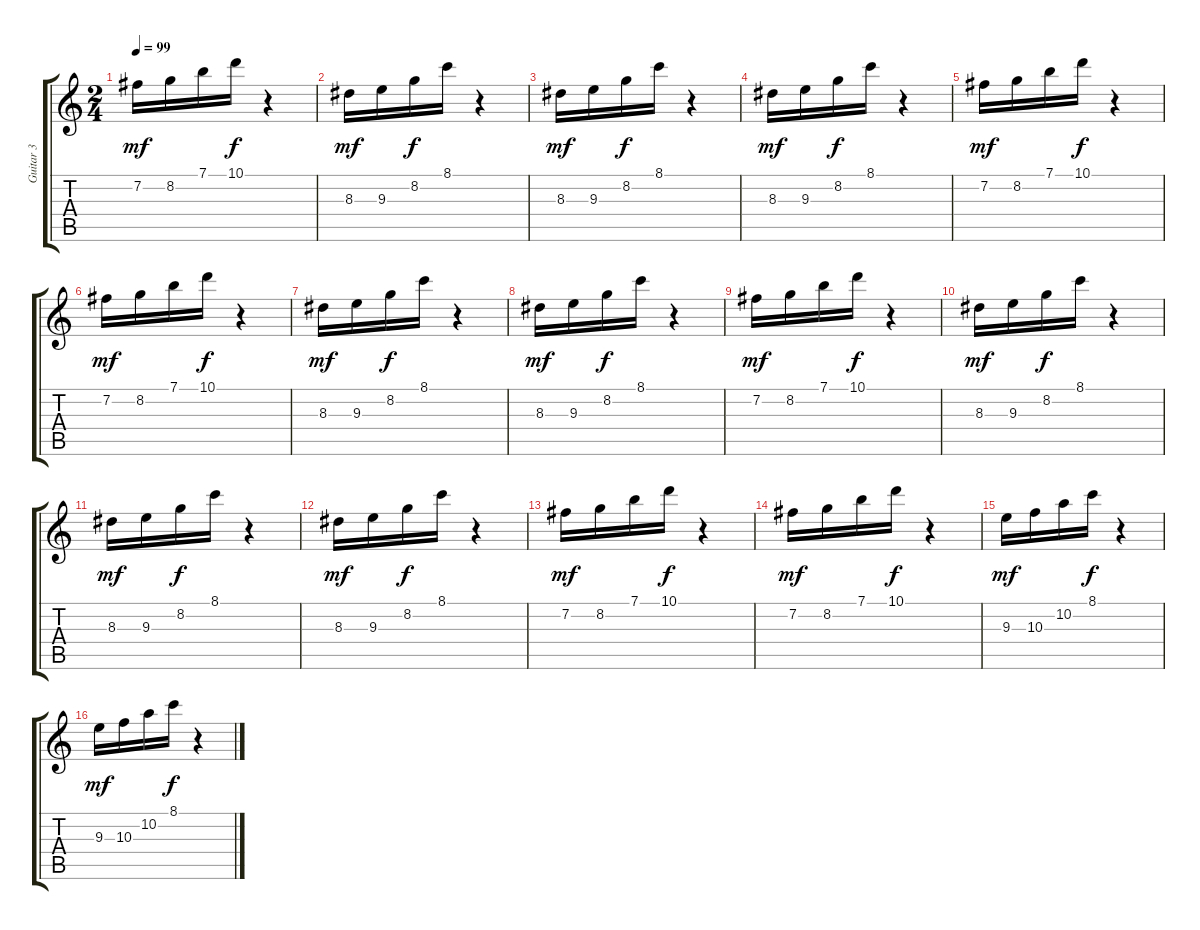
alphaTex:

\track ("Guitar 3" "Guitar 3") {instrument acousticguitarsteel}
\staff {score tabs}
\tuning (E4 B3 G3 D3 A2 E2) {hide}
\ts (2 4)
\tempo 99
\clef g2
\ks c
7.2.16{dy mf} 8.2.16 7.1.16 10.1.16{dy f} r.4 |
8.3.16{dy mf} 9.3.16 8.2.16{dy f} 8.1.16 r.4 |
8.3.16{dy mf} 9.3.16 8.2.16{dy f} 8.1.16 r.4 |
8.3.16{dy mf} 9.3.16 8.2.16{dy f} 8.1.16 r.4 |
7.2.16{dy mf} 8.2.16 7.1.16 10.1.16{dy f} r.4 |
7.2.16{dy mf} 8.2.16 7.1.16 10.1.16{dy f} r.4 |
8.3.16{dy mf} 9.3.16 8.2.16{dy f} 8.1.16 r.4 |
8.3.16{dy mf} 9.3.16 8.2.16{dy f} 8.1.16 r.4 |
7.2.16{dy mf} 8.2.16 7.1.16 10.1.16{dy f} r.4 |
8.3.16{dy mf} 9.3.16 8.2.16{dy f} 8.1.16 r.4 |
8.3.16{dy mf} 9.3.16 8.2.16{dy f} 8.1.16 r.4 |
8.3.16{dy mf} 9.3.16 8.2.16{dy f} 8.1.16 r.4 |
7.2.16{dy mf} 8.2.16 7.1.16 10.1.16{dy f} r.4 |
7.2.16{dy mf} 8.2.16 7.1.16 10.1.16{dy f} r.4 |
9.3.16{dy mf} 10.3.16 10.2.16 8.1.16{dy f} r.4 |
9.3.16{dy mf} 10.3.16 10.2.16 8.1.16{dy f} r.4
